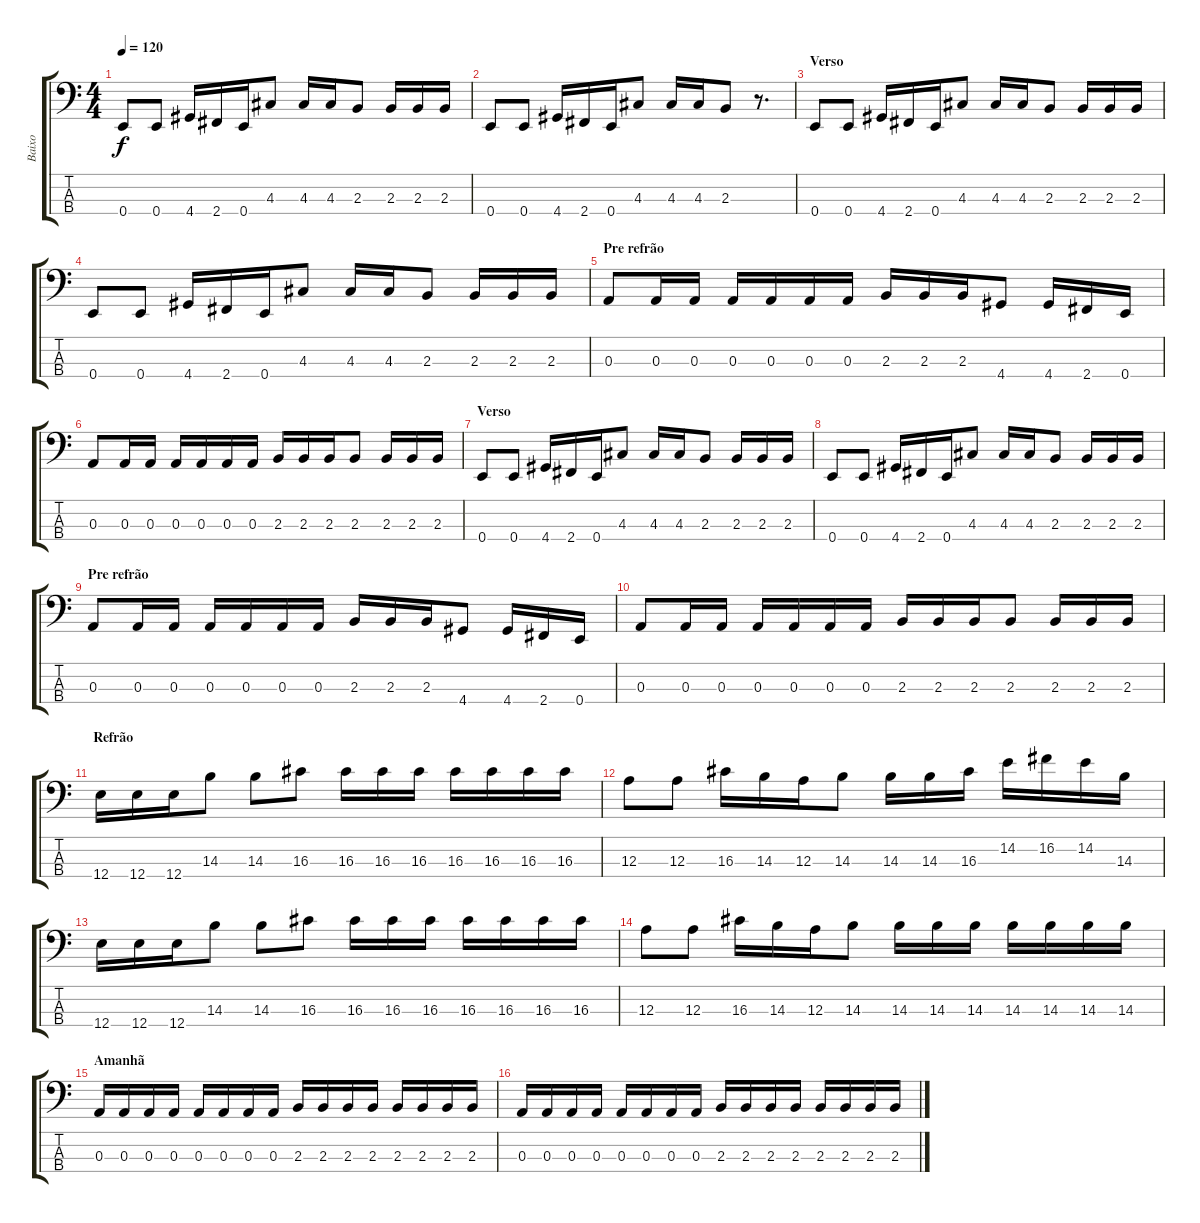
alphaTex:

\track ("Baixo" "Baixo") {instrument electricbassfinger}
\staff {score tabs}
\tuning (G2 D2 A1 E1) {hide}
\ts (4 4)
\tempo 120
\clef f4
\ks c
0.4.8{dy f instrument electricbassfinger} 0.4.8 4.4.16 2.4.16 0.4.16 4.3.8 4.3.16 4.3.16 2.3.8 2.3.16 2.3.16 2.3.16 |
0.4.8 0.4.8 4.4.16 2.4.16 0.4.16 4.3.8 4.3.16 4.3.16 2.3.8 r.8{d} |
\section ("" "Verso")
0.4.8 0.4.8 4.4.16 2.4.16 0.4.16 4.3.8 4.3.16 4.3.16 2.3.8 2.3.16 2.3.16 2.3.16 |
0.4.8 0.4.8 4.4.16 2.4.16 0.4.16 4.3.8 4.3.16 4.3.16 2.3.8 2.3.16 2.3.16 2.3.16 |
\section ("" "Pre refrão")
0.3.8 0.3.16 0.3.16 0.3.16 0.3.16 0.3.16 0.3.16 2.3.16 2.3.16 2.3.16 4.4.8 4.4.16 2.4.16 0.4.16 |
0.3.8 0.3.16 0.3.16 0.3.16 0.3.16 0.3.16 0.3.16 2.3.16 2.3.16 2.3.16 2.3.8 2.3.16 2.3.16 2.3.16 |
\section ("" "Verso")
0.4.8 0.4.8 4.4.16 2.4.16 0.4.16 4.3.8 4.3.16 4.3.16 2.3.8 2.3.16 2.3.16 2.3.16 |
0.4.8 0.4.8 4.4.16 2.4.16 0.4.16 4.3.8 4.3.16 4.3.16 2.3.8 2.3.16 2.3.16 2.3.16 |
\section ("" "Pre refrão")
0.3.8 0.3.16 0.3.16 0.3.16 0.3.16 0.3.16 0.3.16 2.3.16 2.3.16 2.3.16 4.4.8 4.4.16 2.4.16 0.4.16 |
0.3.8 0.3.16 0.3.16 0.3.16 0.3.16 0.3.16 0.3.16 2.3.16 2.3.16 2.3.16 2.3.8 2.3.16 2.3.16 2.3.16 |
\section ("" "Refrão")
12.4.16 12.4.16 12.4.16 14.3.8 14.3.8 16.3.8 16.3.16 16.3.16 16.3.16 16.3.16 16.3.16 16.3.16 16.3.16 |
12.3.8 12.3.8 16.3.16 14.3.16 12.3.16 14.3.8 14.3.16 14.3.16 16.3.16 14.2.16 16.2.16 14.2.16 14.3.16 |
12.4.16 12.4.16 12.4.16 14.3.8 14.3.8 16.3.8 16.3.16 16.3.16 16.3.16 16.3.16 16.3.16 16.3.16 16.3.16 |
12.3.8 12.3.8 16.3.16 14.3.16 12.3.16 14.3.8 14.3.16 14.3.16 14.3.16 14.3.16 14.3.16 14.3.16 14.3.16 |
\section ("" "Amanhã")
0.3.16 0.3.16 0.3.16 0.3.16 0.3.16 0.3.16 0.3.16 0.3.16 2.3.16 2.3.16 2.3.16 2.3.16 2.3.16 2.3.16 2.3.16 2.3.16 |
0.3.16 0.3.16 0.3.16 0.3.16 0.3.16 0.3.16 0.3.16 0.3.16 2.3.16 2.3.16 2.3.16 2.3.16 2.3.16 2.3.16 2.3.16 2.3.16
